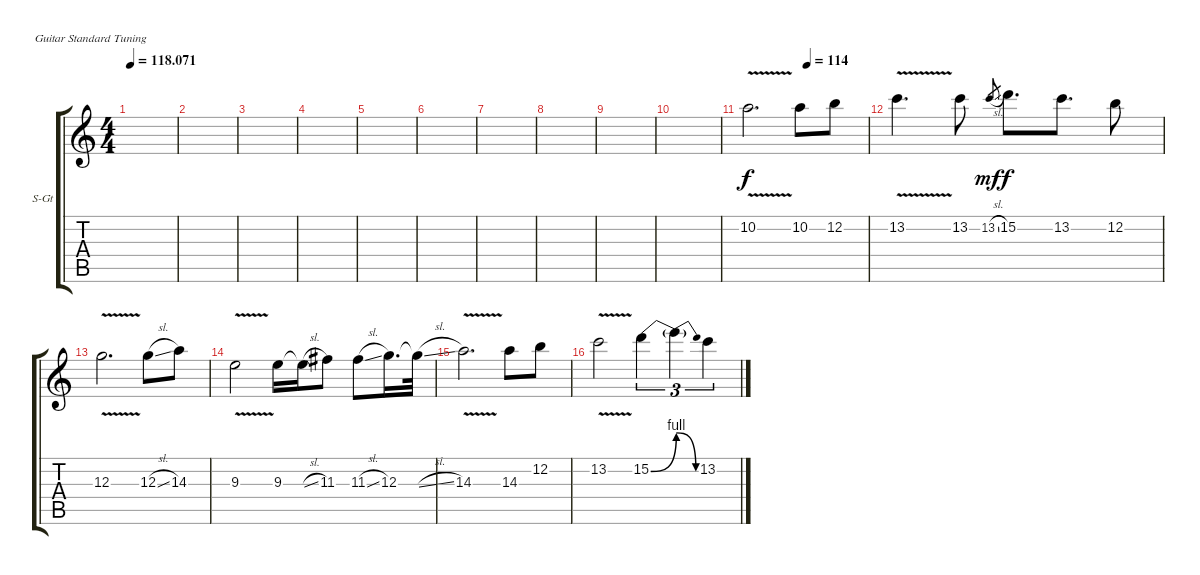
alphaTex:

\defaultSystemsLayout 4
\bracketExtendMode groupsimilarinstruments
\firstSystemTrackNameOrientation horizontal
\otherSystemsTrackNameOrientation horizontal
\track ("Steel Guitar" "S-Gt") {instrument acousticguitarsteel}
\staff {score tabs}
\tuning (E4 B3 G3 D3 A2 E2)
\ts (4 4)
\tempo
118.071
\accidentals auto
\clef g2
\ottava regular
\simile none
\ks c
|
|
|
|
|
|
|
|
|
|
\tempo (114 0.5)
10.2{v}.2{d} 10.2.8 12.2.8 |
13.2{v}.4{d} 13.2.8 13.2{sl}.8{gr dy mf} 15.2.8{d dy f} 13.2.8{d} 12.2.8 |
12.3{v}.2{d} 12.3{sl}.8 14.3.8 |
9.3{v}.2 9.3.16 9.3{sl t}.16 11.3.8 11.3{sl}.8 12.3.16{d} 12.3{sl t}.32 |
14.3{v}.2{d} 14.3.8 12.2.8 |
13.2{v}.2 15.2{be (bend 0 0 60 4)}.4{tu (3 2)} 15.2{be (release 0 4 60 0) t}.4{tu (3 2)} 13.2.4{tu (3 2)}
